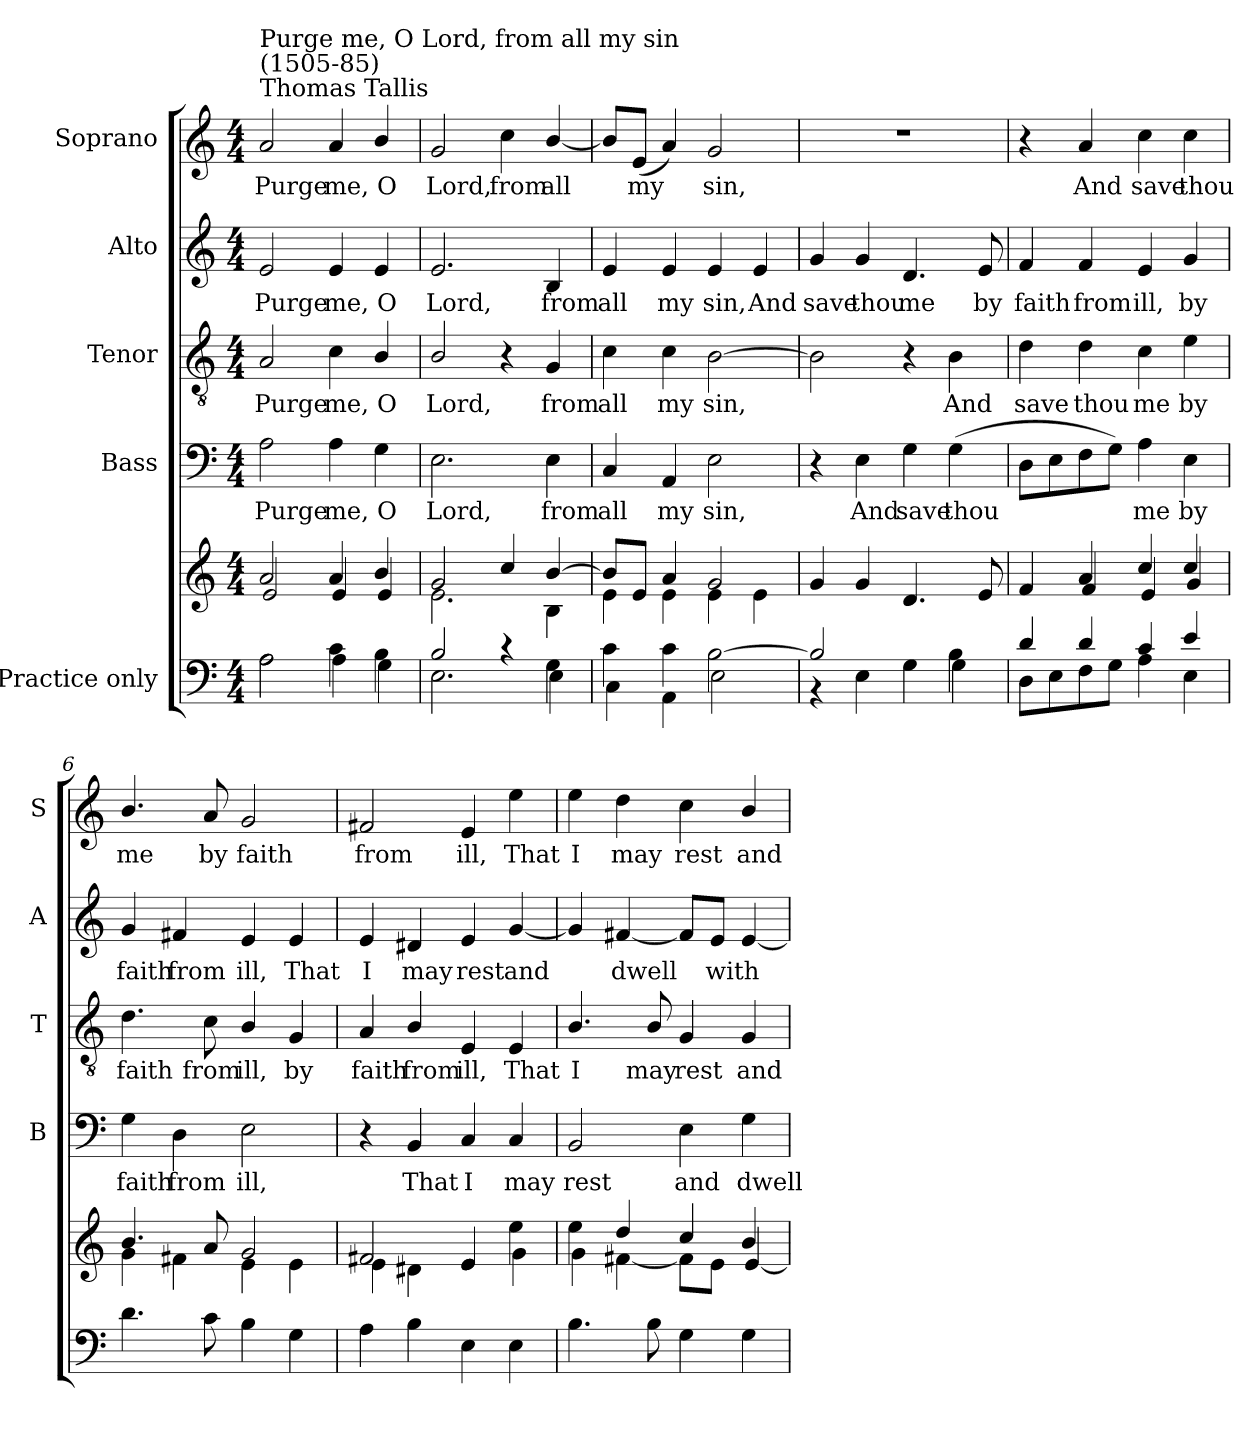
**kern	**kern	**kern	**text	**kern	**text	**kern	**text	**kern	**text
*part5	*part5	*part4	*part4	*part3	*part3	*part2	*part2	*part1	*part1
*staff6	*staff5	*staff4	*staff4	*staff3	*staff3	*staff2	*staff2	*staff1	*staff1
*I"Practice only	*	*I"Bass	*	*I"Tenor	*	*I"Alto	*	*I"Soprano	*
*	*	*I'B	*	*I'T	*	*I'A	*	*I'S	*
*clefF4	*clefG2	*clefF4	*	*clefGv2	*	*clefG2	*	*clefG2	*
*k[]	*k[]	*k[]	*	*k[]	*	*k[]	*	*k[]	*
*M4/4	*M4/4	*M4/4	*	*M4/4	*	*M4/4	*	*M4/4	*
*MM96	*MM96	*MM96	*	*MM96	*	*MM96	*	*MM96	*
=1	=1	=1	=1	=1	=1	=1	=1	=1	=1
*^	*^	*	*	*	*	*	*	*	*
!	!	!	!	!	!	!	!	!	!	!LO:TX:a:t=Thomas Tallis	!
!	!	!	!	!	!	!	!	!	!	!LO:TX:a:t=(1505-85)	!
!	!	!	!	!	!	!	!	!	!	!LO:TX:a:t=Purge me, O Lord, from all my sin	!
!	!	!	!	!	!LO:LY:b	!	!LO:LY:b	!	!LO:LY:b	!	!LO:LY:b
2A\	2A\	2a/	2e/	2A\	Purge	2A/	Purge	2e/	Purge	2a/	Purge
!	!	!	!	!	!LO:LY:b	!	!LO:LY:b	!	!LO:LY:b	!	!LO:LY:b
4c\	4A\	4a/	4e/	4A\	me,	4c\	me,	4e/	me,	4a/	me,
!	!	!	!	!	!LO:LY:b	!	!LO:LY:b	!	!LO:LY:b	!	!LO:LY:b
4B\	4G\	4b/	4e/	4G\	O	4B/	O	4e/	O	4b/	O
=2	=2	=2	=2	=2	=2	=2	=2	=2	=2	=2	=2
!	!	!	!	!	!LO:LY:b	!	!LO:LY:b	!	!LO:LY:b	!	!LO:LY:b
2B/	2.E\	2g/	2.e\	2.E\	Lord,	2B/	Lord,	2.e/	Lord,	2g/	Lord,
!	!	!	!	!	!	!	!	!	!	!	!LO:LY:b
4r	.	4cc/	.	.	.	4r	.	.	.	4cc\	from
!	!	!	!	!	!LO:LY:b	!	!LO:LY:b	!	!LO:LY:b	!	!LO:LY:b
4G\	4E\	[4b/	4B\	4E\	from	4G/	from	4B/	from	[4b/	all
=3	=3	=3	=3	=3	=3	=3	=3	=3	=3	=3	=3
!	!	!	!	!	!LO:LY:b	!	!LO:LY:b	!	!LO:LY:b	!	!
4c\	4C\	8b/L]	4e\	4C/	all	4c\	all	4e/	all	8b/L]	.
!	!	!	!	!	!	!	!	!	!	!	!LO:LY:b
.	.	8e/J	.	.	.	.	.	.	.	(<8e/J	my
!	!	!	!	!	!LO:LY:b	!	!LO:LY:b	!	!LO:LY:b	!	!
4c\	4AA\	4a/	4e\	4AA/	my	4c\	my	4e/	my	4a/)	.
!	!	!	!	!	!LO:LY:b	!	!LO:LY:b	!	!LO:LY:b	!	!LO:LY:b
[2B\	2E\	2g/	4e\	2E\	sin,	[2B\	sin,	4e/	sin,	2g/	sin,
!	!	!	!	!	!	!	!	!	!LO:LY:b	!	!
.	.	.	4e\	.	.	.	.	4e/	And	.	.
=4	=4	=4	=4	=4	=4	=4	=4	=4	=4	=4	=4
!	!	!	!	!	!	!	!	!	!LO:LY:b	!	!
2B/]	4r	4g/	2ryy	4r	.	2B\]	.	4g/	save	1r	.
!	!	!	!	!	!LO:LY:b	!	!	!	!LO:LY:b	!	!
.	4E\	4g/	.	4E\	And	.	.	4g/	thou	.	.
!	!	!	!	!	!LO:LY:b	!	!	!	!LO:LY:b	!	!
4G\	4ryy	4.d/	2ryy	4G\	save	4r	.	4.d/	me	.	.
!	!	!	!	!	!LO:LY:b	!	!LO:LY:b	!	!	!	!
4B\	4G\	.	.	(>4G\	thou	4B\	And	.	.	.	.
!	!	!	!	!	!	!	!	!	!LO:LY:b	!	!
.	.	8e/	.	.	.	.	.	8e/	by	.	.
!!LO:LB:g=z
=5	=5	=5	=5	=5	=5	=5	=5	=5	=5	=5	=5
!	!	!	!	!	!	!	!LO:LY:b	!	!LO:LY:b	!	!
4d/	8D\L	4ryy	4f/	8D\L	.	4d\	save	4f/	faith	4r	.
.	8E\	.	.	8E\	.	.	.	.	.	.	.
!	!	!	!	!	!	!	!LO:LY:b	!	!LO:LY:b	!	!LO:LY:b
4d/	8F\	4a/	4f/	8F\	.	4d\	thou	4f/	from	4a/	And
.	8G\J	.	.	8G\J)	.	.	.	.	.	.	.
!	!	!	!	!	!LO:LY:b	!	!LO:LY:b	!	!LO:LY:b	!	!LO:LY:b
4c/	4A\	4cc/	4e/	4A\	me	4c\	me	4e/	ill,	4cc\	save
!	!	!	!	!	!LO:LY:b	!	!LO:LY:b	!	!LO:LY:b	!	!LO:LY:b
4e/	4E\	4cc/	4g/	4E\	by	4e\	by	4g/	by	4cc\	thou
=6	=6	=6	=6	=6	=6	=6	=6	=6	=6	=6	=6
!	!	!	!	!	!LO:LY:b	!	!LO:LY:b	!	!LO:LY:b	!	!LO:LY:b
4.d\	1ryy	4.b/	4g\	4G\	faith	4.d\	faith	4g/	faith	4.b/	me
!	!	!	!	!	!LO:LY:b	!	!	!	!LO:LY:b	!	!
.	.	.	4f#X\	4D\	from	.	.	4f#X/	from	.	.
!	!	!	!	!	!	!	!LO:LY:b	!	!	!	!LO:LY:b
8c\	.	8a/	.	.	.	8c\	from	.	.	8a/	by
!	!	!	!	!	!LO:LY:b	!	!LO:LY:b	!	!LO:LY:b	!	!LO:LY:b
4B\	.	2g/	4e\	2E\	ill,	4B/	ill,	4e/	ill,	2g/	faith
!	!	!	!	!	!	!	!LO:LY:b	!	!LO:LY:b	!	!
4G\	.	.	4e\	.	.	4G/	by	4e/	That	.	.
=7	=7	=7	=7	=7	=7	=7	=7	=7	=7	=7	=7
!	!	!	!	!	!	!	!LO:LY:b	!	!LO:LY:b	!	!LO:LY:b
4A\	1ryy	2f#X/	4e\	4r	.	4A/	faith	4e/	I	2f#X/	from
!	!	!	!	!	!LO:LY:b	!	!LO:LY:b	!	!LO:LY:b	!	!
4B\	.	.	4d#X\	4BB/	That	4B/	from	4d#X/	may	.	.
!	!	!	!	!	!LO:LY:b	!	!LO:LY:b	!	!LO:LY:b	!	!LO:LY:b
4E\	.	4e/	4e/	4C/	I	4E/	ill,	4e/	rest	4e/	ill,
!	!	!	!	!	!LO:LY:b	!	!LO:LY:b	!	!LO:LY:b	!	!LO:LY:b
4E\	.	4ee\	4g\	4C/	may	4E/	That	[4g/	and	4ee\	That
=8	=8	=8	=8	=8	=8	=8	=8	=8	=8	=8	=8
!	!	!	!	!	!LO:LY:b	!	!LO:LY:b	!	!	!	!LO:LY:b
4.B\	1ryy	4ee\	4g\	2BB/	rest	4.B/	I	4g/]	.	4ee\	I
!	!	!	!	!	!	!	!	!	!LO:LY:b	!	!LO:LY:b
.	.	4dd/	[4f#X\	.	.	.	.	[4f#X/	dwell	4dd\	may
!	!	!	!	!	!	!	!LO:LY:b	!	!	!	!
8B\	.	.	.	.	.	8B/	may	.	.	.	.
!	!	!	!	!	!LO:LY:b	!	!LO:LY:b	!	!	!	!LO:LY:b
4G\	.	4cc/	8f#\L]	4E\	and	4G/	rest	8f#/L]	.	4cc\	rest
!	!	!	!	!	!	!	!	!	!LO:LY:b	!	!
.	.	.	8e\J	.	.	.	.	8e/J	with	.	.
!	!	!	!	!	!LO:LY:b	!	!LO:LY:b	!	!	!	!LO:LY:b
4G\	.	4b/	[4e/	4G\	dwell	4G/	and	[4e/	.	4b/	and
*v	*v	*	*	*	*	*	*	*	*	*	*
*	*v	*v	*	*	*	*	*	*	*	*
=	=	=	=	=	=	=	=	=	=
*-	*-	*-	*-	*-	*-	*-	*-	*-	*-
